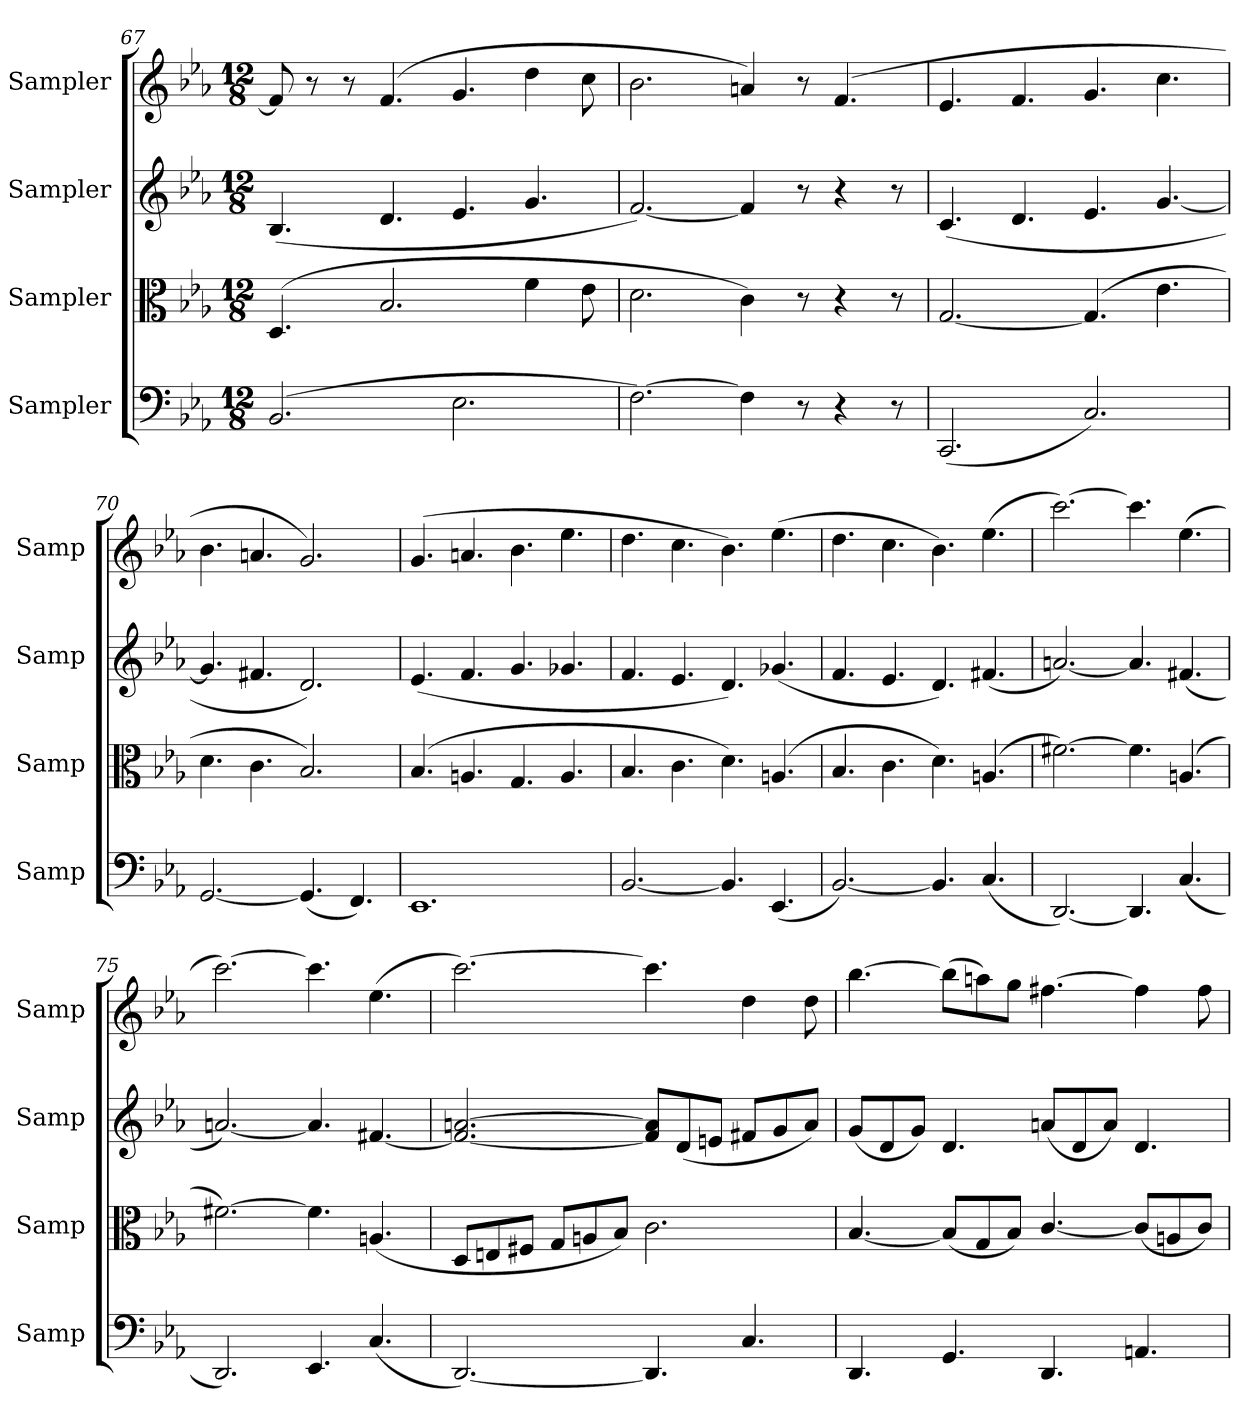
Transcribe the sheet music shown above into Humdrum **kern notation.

**kern	**kern	**kern	**kern
*part4	*part3	*part2	*part1
*staff4	*staff3	*staff2	*staff1
*I"Sampler	*I"Sampler	*I"Sampler	*I"Sampler
*I'Samp	*I'Samp	*I'Samp	*I'Samp
*clefF4	*clefC3	*clefG2	*clefG2
*k[b-e-a-]	*k[b-e-a-]	*k[b-e-a-]	*k[b-e-a-]
*M12/8	*M12/8	*M12/8	*M12/8
=67	=67	=67	=67
(2.BB-/	(4.D/	(4.B-/	8f/]
.	.	.	8r
.	.	.	8r
.	2.B-/	4.d/	(4.f/
2.E-\	.	4.e-/	4.g/
.	4f\	4.g/	4dd\
.	8e-\	.	8cc\
=68	=68	=68	=68
[2.F\)	2.d\	[2.f/)	2.b-\
4F\]	4c\)	4f/]	4an/)
8r	8r	8r	8r
4r	4r	4r	(4.f/
8r	8r	8r	.
!!LO:LB:g=z
=69	=69	=69	=69
(2.CC/	[2.G/	(4.c/	4.e-/
.	.	4.d/	4.f/
2.C/)	(4.G/]	4.e-/	4.g/
.	4.e-\	[4.g/	4.cc\
=70	=70	=70	=70
[2.GG/	4.d\	4.g/]	4.b-\
.	4.c\	4.f#X/	4.an/
(4.GG/]	2.B-/)	2.d/)	2.g/)
4.FF/)	.	.	.
=71	=71	=71	=71
1.EE-	(4.B-/	(4.e-/	(4.g/
.	4.An/	4.f/	4.an/
.	4.G/	4.g/	4.b-\
.	4.A/	4.g-X/	4.ee-\
=72	=72	=72	=72
[2.BB-/	4.B-/	4.f/	4.dd\
.	4.c\	4.e-/	4.cc\
4.BB-/]	4.d\)	4.d/)	4.b-\)
(4.EE-/	(>4.An/	(4.g-X/	(4.ee-\
=73	=73	=73	=73
[2.BB-/)	4.B-/	4.f/	4.dd\
.	4.c\	4.e-/	4.cc\
4.BB-/]	4.d\)	4.d/)	4.b-\)
(4.C/	(>4.An/	(4.f#X/	(4.ee-\
=74	=74	=74	=74
[2.DD/)	[2.f#X\)	[2.an/)	[2.ccc\)
4.DD/]	4.f#\]	4.a/]	4.ccc\]
(4.C/	(>4.An/	(4.f#X/	(4.ee-\
=75	=75	=75	=75
2.DD/)	[2.f#X\)	[2.an/)	[2.ccc\)
4.EE-/	4.f#\]	4.a/]	4.ccc\]
(4.C/	(4.An/	[4.f#X/	(4.ee-\
=76	=76	=76	=76
[2.DD/)	8D/L	2.f#/_ [2.an/	[2.ccc\)
.	8En/	.	.
.	8F#X/J	.	.
.	8G/L	.	.
.	8An/	.	.
.	8B-/J)	.	.
4.DD/]	2.c\	8f#/] 8a/]L	4.ccc\]
.	.	(8d/	.
.	.	8en/J	.
4.C/	.	8f#X/L	4dd\
.	.	8g/	.
.	.	8a/J)	8dd\
!!LO:PB:g=z
=77	=77	=77	=77
4.DD/	[4.B-/	(8g/L	[4.bb-\
.	.	8d/	.
.	.	8g/J)	.
4.GG/	(8B-/L]	4.d/	(8bb-\L]
.	8G/	.	8aan\)
.	8B-/J)	.	8gg\J
4.DD/	[4.c/	(8an/L	[4.ff#X\
.	.	8d/	.
.	.	8a/J)	.
4.AAn/	(8c/L]	4.d/	4ff#\]
.	8An/	.	.
.	8c/J)	.	8ff#\
=	=	=	=
*-	*-	*-	*-
